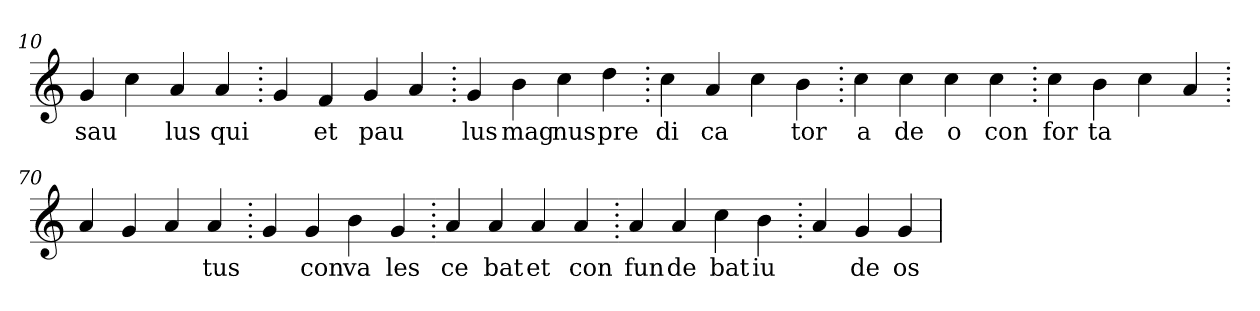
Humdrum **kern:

**kern	**text
*part1	*part1
*staff1	*staff1
*clefG2	*
=10.	=10.
4g	sau
4cc	.
4a	lus
4a	qui
=20.	=20.
4g	.
4f	et
4g	pau
4a	.
=30.	=30.
4g	lus
4b	mag
4cc	nus
4dd	pre
=40.	=40.
4cc	di
4a	ca
4cc	.
4b	tor
=50.	=50.
4cc	a
4cc	de
4cc	o
4cc	con
=60.	=60.
4cc	for
4b	ta
4cc	.
4a	.
=70.	=70.
4a	.
4g	.
4a	.
4a	tus
=80.	=80.
4g	.
4g	con
4b	va
4g	les
=90.	=90.
4a	ce
4a	bat
4a	et
4a	con
=100.	=100.
4a	fun
4a	de
4cc	bat
4b	iu
=110.	=110.
4a	.
4g	de
4g	os
=	=
*-	*-
